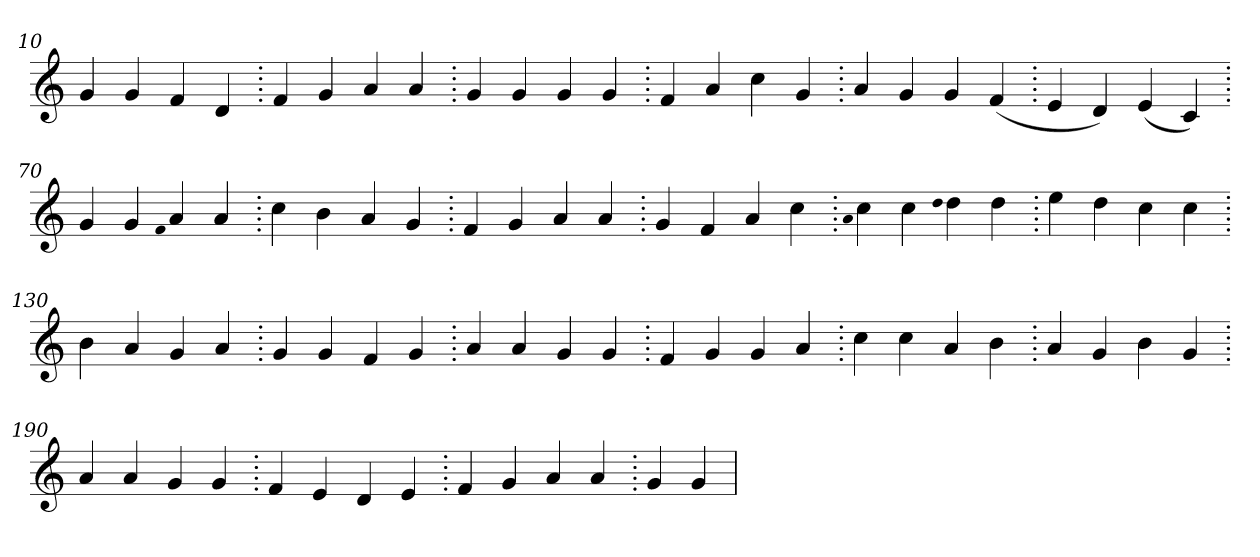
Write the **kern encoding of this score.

**kern
*part1
*staff1
*clefG2
=10.
4g
4g
4f
4d
=20.
4f
4g
4a
4a
=30.
4g
4g
4g
4g
=40.
4f
4a
4cc
4g
=50.
4a
4g
4g
(>4f
=60.
4e
4d)
(>4e
4c)
=70.
4g
4g
qqf
4a
4a
=80.
4cc
4b
4a
4g
=90.
4f
4g
4a
4a
=100.
4g
4f
4a
4cc
=110.
qqa
4cc
4cc
qqdd
4dd
4dd
=120.
4ee
4dd
4cc
4cc
=130.
4b
4a
4g
4a
=140.
4g
4g
4f
4g
=150.
4a
4a
4g
4g
=160.
4f
4g
4g
4a
=170.
4cc
4cc
4a
4b
=180.
4a
4g
4b
4g
=190.
4a
4a
4g
4g
=200.
4f
4e
4d
4e
=210.
4f
4g
4a
4a
=220.
4g
4g
=
*-
